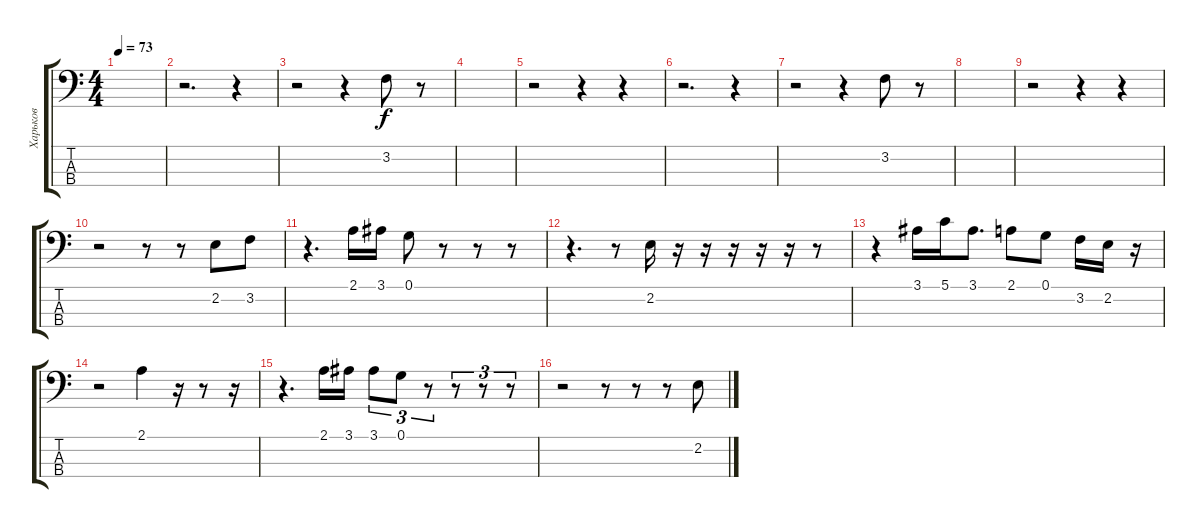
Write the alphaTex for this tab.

\track ("Харьков" "Харьков") {instrument electricbassfinger}
\staff {score tabs}
\tuning (G2 D2 A1 E1) {hide}
\ts (4 4)
\tempo 73
\clef f4
\ks c
|
r.2{d} r.4 |
r.2 r.4 3.2.8 r.8 |
|
r.2 r.4 r.4 |
r.2{d} r.4 |
r.2 r.4 3.2.8 r.8 |
|
r.2 r.4 r.4 |
r.2 r.8 r.8 2.2.8 3.2.8 |
r.4{d} 2.1.16 3.1.16 0.1.8 r.8 r.8 r.8 |
r.4{d} r.8 2.2.16 r.16 r.16 r.16 r.16 r.16 r.8 |
r.4 3.1.16 5.1.16 3.1.8{d} 2.1.8 0.1.8 3.2.16 2.2.16 r.16 |
r.2 2.1.4 r.16 r.8 r.16 |
r.4{d} 2.1.16 3.1.16 3.1.8{tu (3 2)} 0.1.8{tu (3 2)} r.8{tu (3 2)} r.8{tu (3 2)} r.8{tu (3 2)} r.8{tu (3 2)} |
r.2 r.8 r.8 r.8 2.2.8
